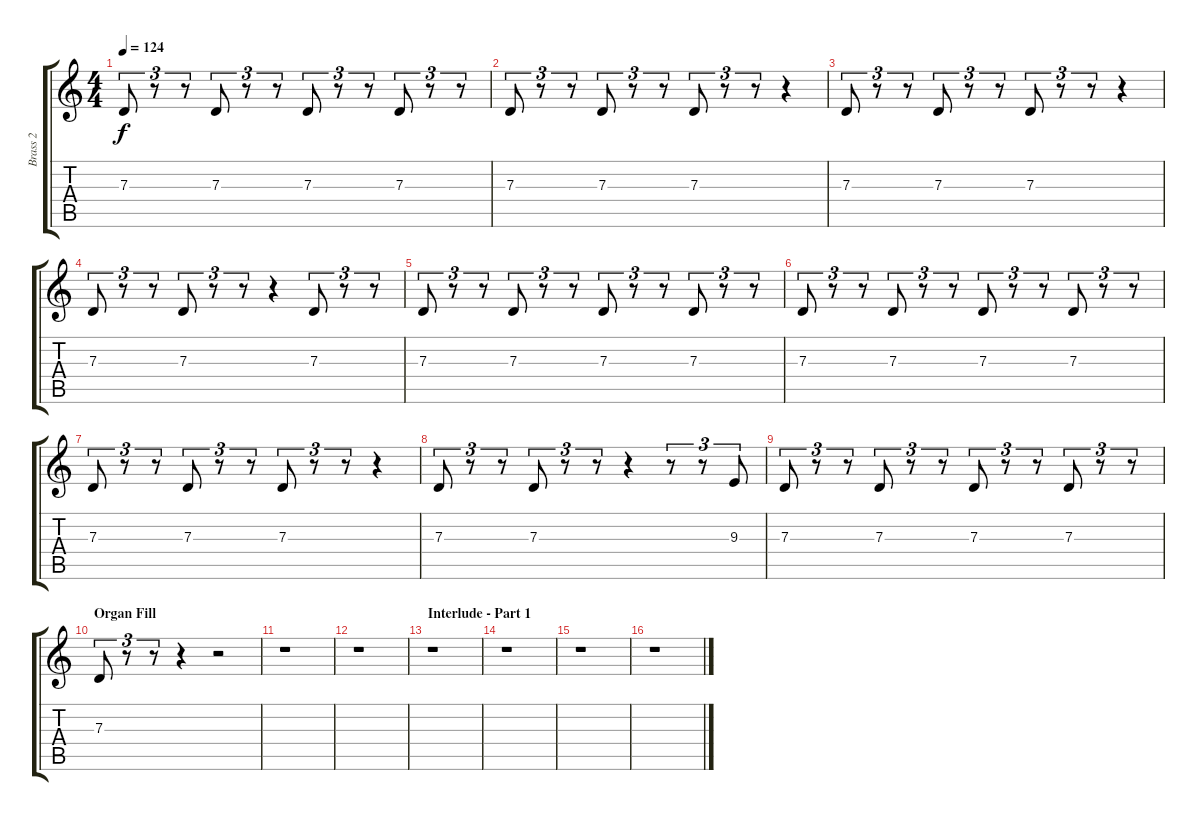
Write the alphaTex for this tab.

\track ("Brass 2" "Brass 2") {instrument trombone}
\staff {score tabs}
\tuning (E4 B3 G3 D3 A2 E2) {hide}
\ts (4 4)
\tempo 124
\clef g2
\ks c
7.3.8{tu (3 2) dy f} r.8{tu (3 2)} r.8{tu (3 2)} 7.3.8{tu (3 2)} r.8{tu (3 2)} r.8{tu (3 2)} 7.3.8{tu (3 2)} r.8{tu (3 2)} r.8{tu (3 2)} 7.3.8{tu (3 2)} r.8{tu (3 2)} r.8{tu (3 2)} |
7.3.8{tu (3 2)} r.8{tu (3 2)} r.8{tu (3 2)} 7.3.8{tu (3 2)} r.8{tu (3 2)} r.8{tu (3 2)} 7.3.8{tu (3 2)} r.8{tu (3 2)} r.8{tu (3 2)} r.4 |
7.3.8{tu (3 2)} r.8{tu (3 2)} r.8{tu (3 2)} 7.3.8{tu (3 2)} r.8{tu (3 2)} r.8{tu (3 2)} 7.3.8{tu (3 2)} r.8{tu (3 2)} r.8{tu (3 2)} r.4 |
7.3.8{tu (3 2)} r.8{tu (3 2)} r.8{tu (3 2)} 7.3.8{tu (3 2)} r.8{tu (3 2)} r.8{tu (3 2)} r.4 7.3.8{tu (3 2)} r.8{tu (3 2)} r.8{tu (3 2)} |
7.3.8{tu (3 2)} r.8{tu (3 2)} r.8{tu (3 2)} 7.3.8{tu (3 2)} r.8{tu (3 2)} r.8{tu (3 2)} 7.3.8{tu (3 2)} r.8{tu (3 2)} r.8{tu (3 2)} 7.3.8{tu (3 2)} r.8{tu (3 2)} r.8{tu (3 2)} |
7.3.8{tu (3 2)} r.8{tu (3 2)} r.8{tu (3 2)} 7.3.8{tu (3 2)} r.8{tu (3 2)} r.8{tu (3 2)} 7.3.8{tu (3 2)} r.8{tu (3 2)} r.8{tu (3 2)} 7.3.8{tu (3 2)} r.8{tu (3 2)} r.8{tu (3 2)} |
7.3.8{tu (3 2)} r.8{tu (3 2)} r.8{tu (3 2)} 7.3.8{tu (3 2)} r.8{tu (3 2)} r.8{tu (3 2)} 7.3.8{tu (3 2)} r.8{tu (3 2)} r.8{tu (3 2)} r.4 |
7.3.8{tu (3 2)} r.8{tu (3 2)} r.8{tu (3 2)} 7.3.8{tu (3 2)} r.8{tu (3 2)} r.8{tu (3 2)} r.4 r.8{tu (3 2)} r.8{tu (3 2)} 9.3.8{tu (3 2)} |
7.3.8{tu (3 2)} r.8{tu (3 2)} r.8{tu (3 2)} 7.3.8{tu (3 2)} r.8{tu (3 2)} r.8{tu (3 2)} 7.3.8{tu (3 2)} r.8{tu (3 2)} r.8{tu (3 2)} 7.3.8{tu (3 2)} r.8{tu (3 2)} r.8{tu (3 2)} |
\section ("" "Organ Fill")
7.3.8{tu (3 2)} r.8{tu (3 2)} r.8{tu (3 2)} r.4 r.2 |
r.1 |
r.1 |
\section ("" "Interlude - Part 1")
r.1 |
r.1 |
r.1 |
r.1
